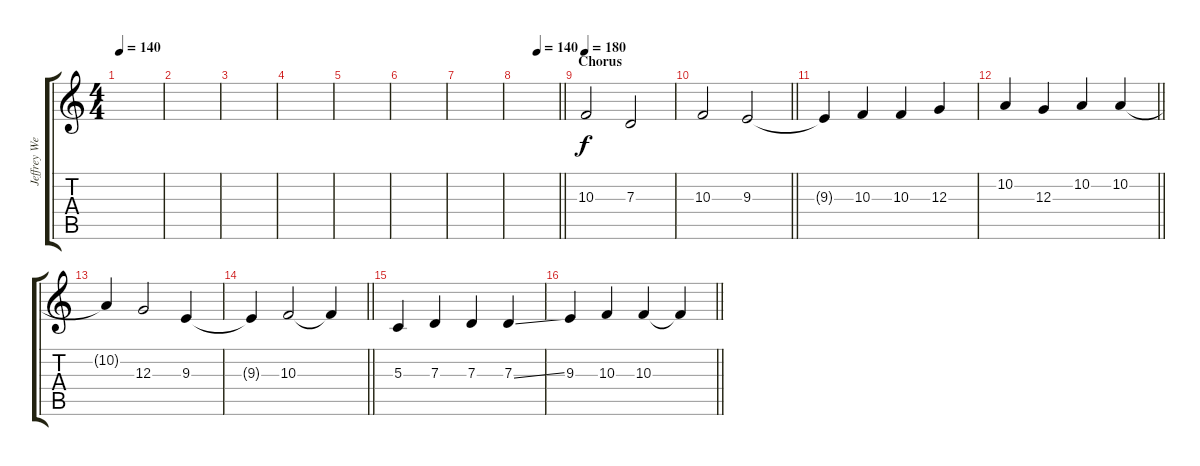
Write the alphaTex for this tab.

\track ("Jeffrey Wellfare" "Jeffrey We") {instrument voiceoohs}
\staff {score tabs}
\tuning (E4 B3 G3 D3 A2 D2) {hide}
\ts (4 4)
\tempo 140
\clef g2
\ks c
|
|
|
|
|
|
|
\tempo (140 0.5)
\barLineRight lightlight
|
\section ("" "Chorus")
\tempo 180
10.3.2 7.3.2 |
\barLineRight lightlight
10.3.2 9.3.2 |
9.3{t}.4 10.3.4 10.3.4 12.3.4 |
\barLineRight lightlight
10.2.4 12.3.4 10.2.4 10.2.4 |
10.2{t}.4 12.3.2 9.3.4 |
\barLineRight lightlight
9.3{t}.4 10.3.2 10.3{t}.4 |
5.3.4 7.3.4 7.3.4 7.3{ss}.4 |
\barLineRight lightlight
9.3.4 10.3.4 10.3.4 10.3{t}.4
